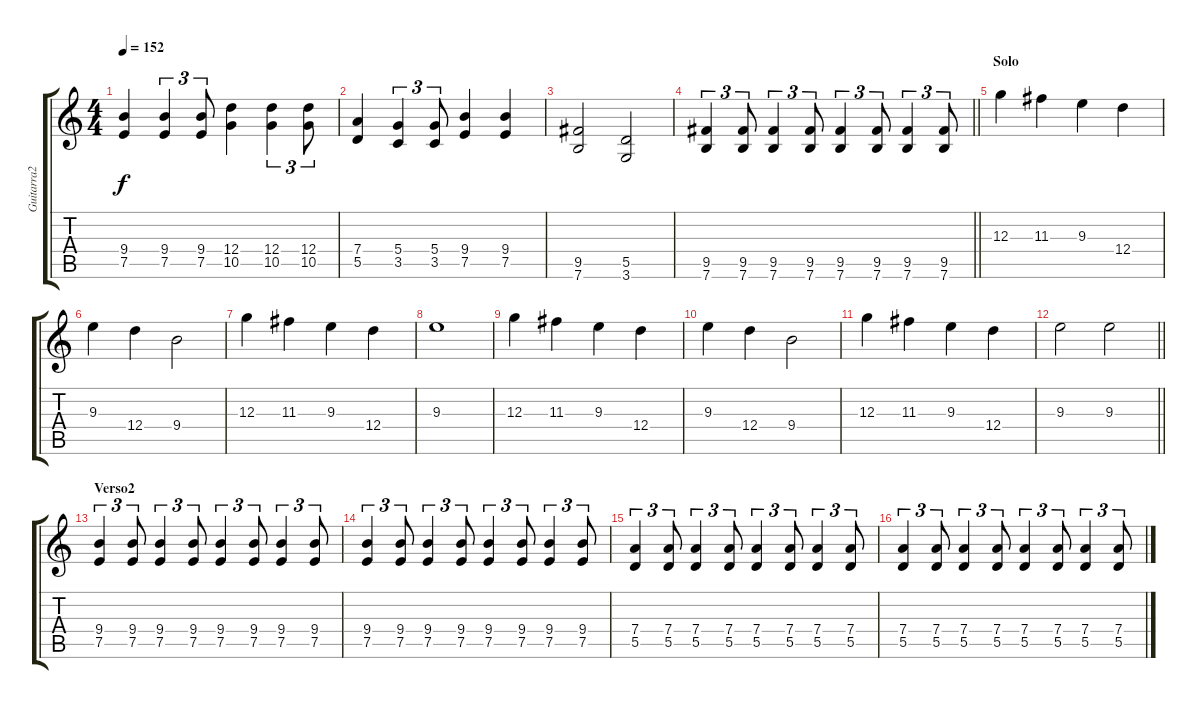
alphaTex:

\track ("Guitarra2" "Guitarra2") {instrument distortionguitar}
\staff {score tabs}
\tuning (E4 B3 G3 D3 A2 E2) {hide}
\ts (4 4)
\tempo 152
\clef g2
\ks c
(9.4 7.5).4{dy f} (9.4 7.5).4{tu (3 2)} (9.4 7.5).8{tu (3 2)} (12.4 10.5).4 (12.4 10.5).4{tu (3 2)} (12.4 10.5).8{tu (3 2)} |
(7.4 5.5).4 (5.4 3.5).4{tu (3 2)} (5.4 3.5).8{tu (3 2)} (9.4 7.5).4 (9.4 7.5).4 |
(9.5 7.6).2 (5.5 3.6).2 |
\barLineRight lightlight
(9.5 7.6).4{tu (3 2)} (9.5 7.6).8{tu (3 2)} (9.5 7.6).4{tu (3 2)} (9.5 7.6).8{tu (3 2)} (9.5 7.6).4{tu (3 2)} (9.5 7.6).8{tu (3 2)} (9.5 7.6).4{tu (3 2)} (9.5 7.6).8{tu (3 2)} |
\section ("" "Solo")
12.3.4 11.3.4 9.3.4 12.4.4 |
9.3.4 12.4.4 9.4.2 |
12.3.4 11.3.4 9.3.4 12.4.4 |
9.3.1 |
12.3.4 11.3.4 9.3.4 12.4.4 |
9.3.4 12.4.4 9.4.2 |
12.3.4 11.3.4 9.3.4 12.4.4 |
\barLineRight lightlight
9.3.2 9.3.2 |
\section ("" "Verso2")
(9.4 7.5).4{tu (3 2)} (9.4 7.5).8{tu (3 2)} (9.4 7.5).4{tu (3 2)} (9.4 7.5).8{tu (3 2)} (9.4 7.5).4{tu (3 2)} (9.4 7.5).8{tu (3 2)} (9.4 7.5).4{tu (3 2)} (9.4 7.5).8{tu (3 2)} |
(9.4 7.5).4{tu (3 2)} (9.4 7.5).8{tu (3 2)} (9.4 7.5).4{tu (3 2)} (9.4 7.5).8{tu (3 2)} (9.4 7.5).4{tu (3 2)} (9.4 7.5).8{tu (3 2)} (9.4 7.5).4{tu (3 2)} (9.4 7.5).8{tu (3 2)} |
(7.4 5.5).4{tu (3 2)} (7.4 5.5).8{tu (3 2)} (7.4 5.5).4{tu (3 2)} (7.4 5.5).8{tu (3 2)} (7.4 5.5).4{tu (3 2)} (7.4 5.5).8{tu (3 2)} (7.4 5.5).4{tu (3 2)} (7.4 5.5).8{tu (3 2)} |
(7.4 5.5).4{tu (3 2)} (7.4 5.5).8{tu (3 2)} (7.4 5.5).4{tu (3 2)} (7.4 5.5).8{tu (3 2)} (7.4 5.5).4{tu (3 2)} (7.4 5.5).8{tu (3 2)} (7.4 5.5).4{tu (3 2)} (7.4 5.5).8{tu (3 2)}
